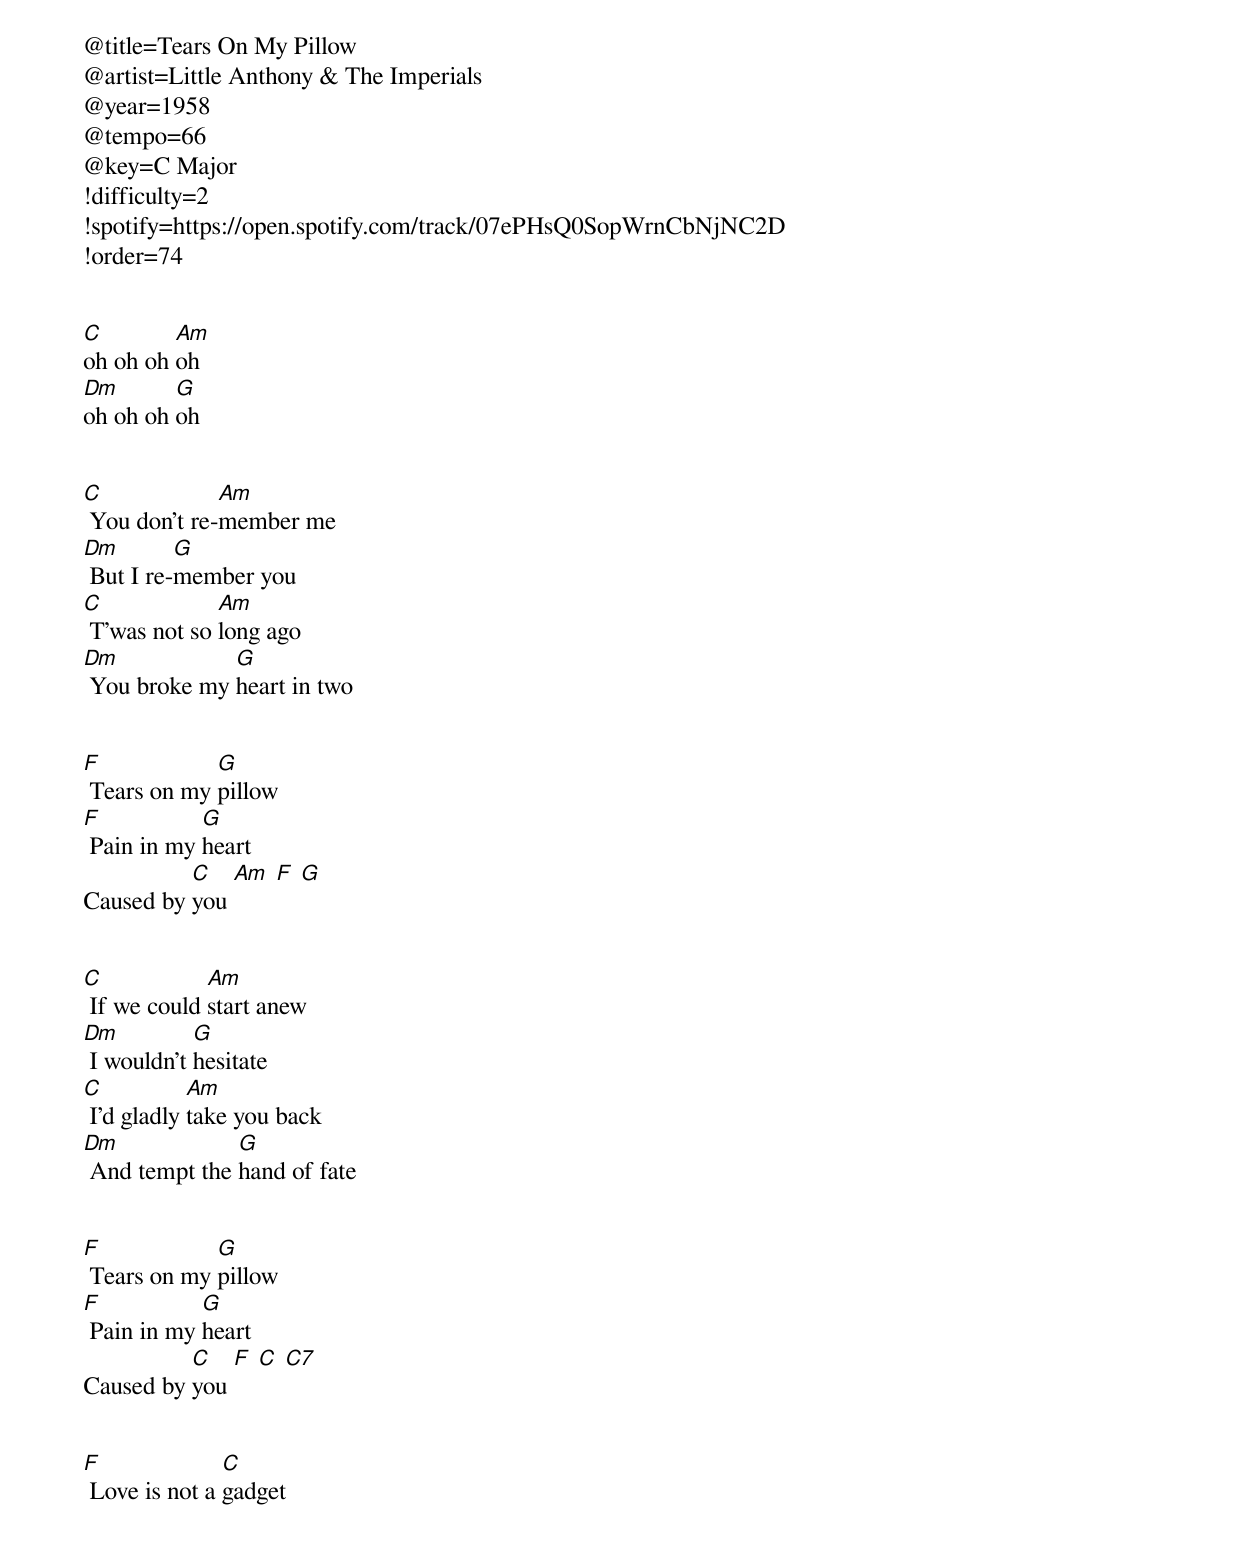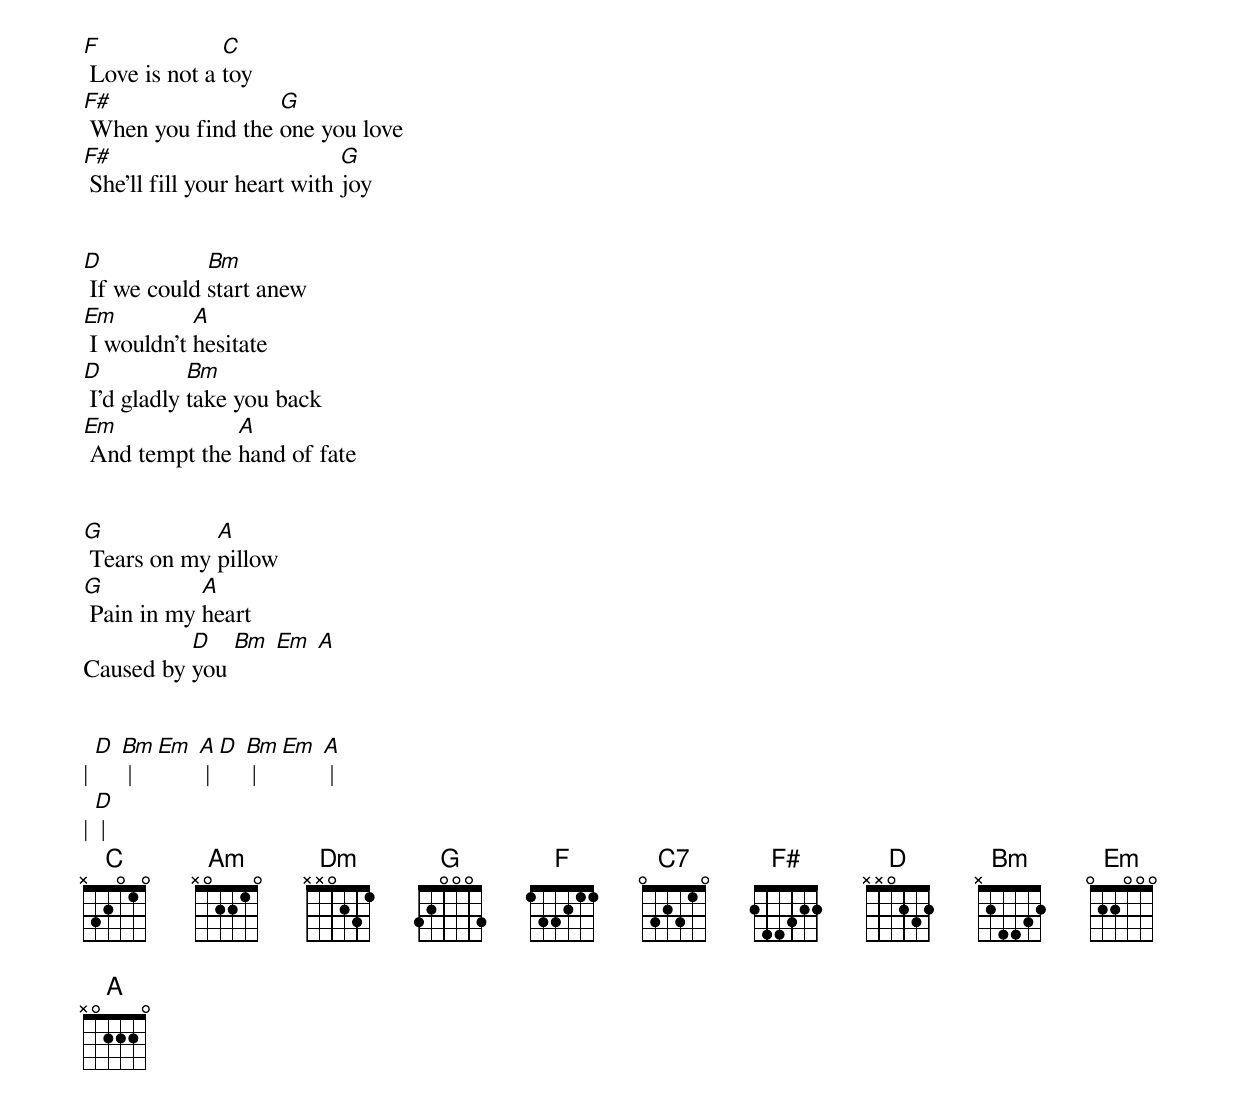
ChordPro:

@title=Tears On My Pillow
@artist=Little Anthony & The Imperials
@year=1958
@tempo=66
@key=C Major
!difficulty=2
!spotify=https://open.spotify.com/track/07ePHsQ0SopWrnCbNjNC2D
!order=74


[C]oh oh oh [Am]oh
[Dm]oh oh oh [G]oh


[C] You don't re-[Am]member me
[Dm] But I re-[G]member you
[C] T'was not so [Am]long ago
[Dm] You broke my [G]heart in two


[F] Tears on my [G]pillow
[F] Pain in my [G]heart
Caused by [C]you [Am] [F] [G]


[C] If we could [Am]start anew
[Dm] I wouldn't [G]hesitate
[C] I'd gladly [Am]take you back
[Dm] And tempt the [G]hand of fate


[F] Tears on my [G]pillow
[F] Pain in my [G]heart
Caused by [C]you [F] [C] [C7]


[F] Love is not a [C]gadget
[F] Love is not a [C]toy
[F#] When you find the [G]one you love
[F#] She'll fill your heart with [G]joy


[D] If we could [Bm]start anew
[Em] I wouldn't [A]hesitate
[D] I'd gladly [Bm]take you back
[Em] And tempt the [A]hand of fate


[G] Tears on my [A]pillow
[G] Pain in my [A]heart
Caused by [D]you [Bm] [Em] [A]


| [D] [Bm] | [Em] [A] | [D] [Bm] | [Em] [A] |
| [D] |
